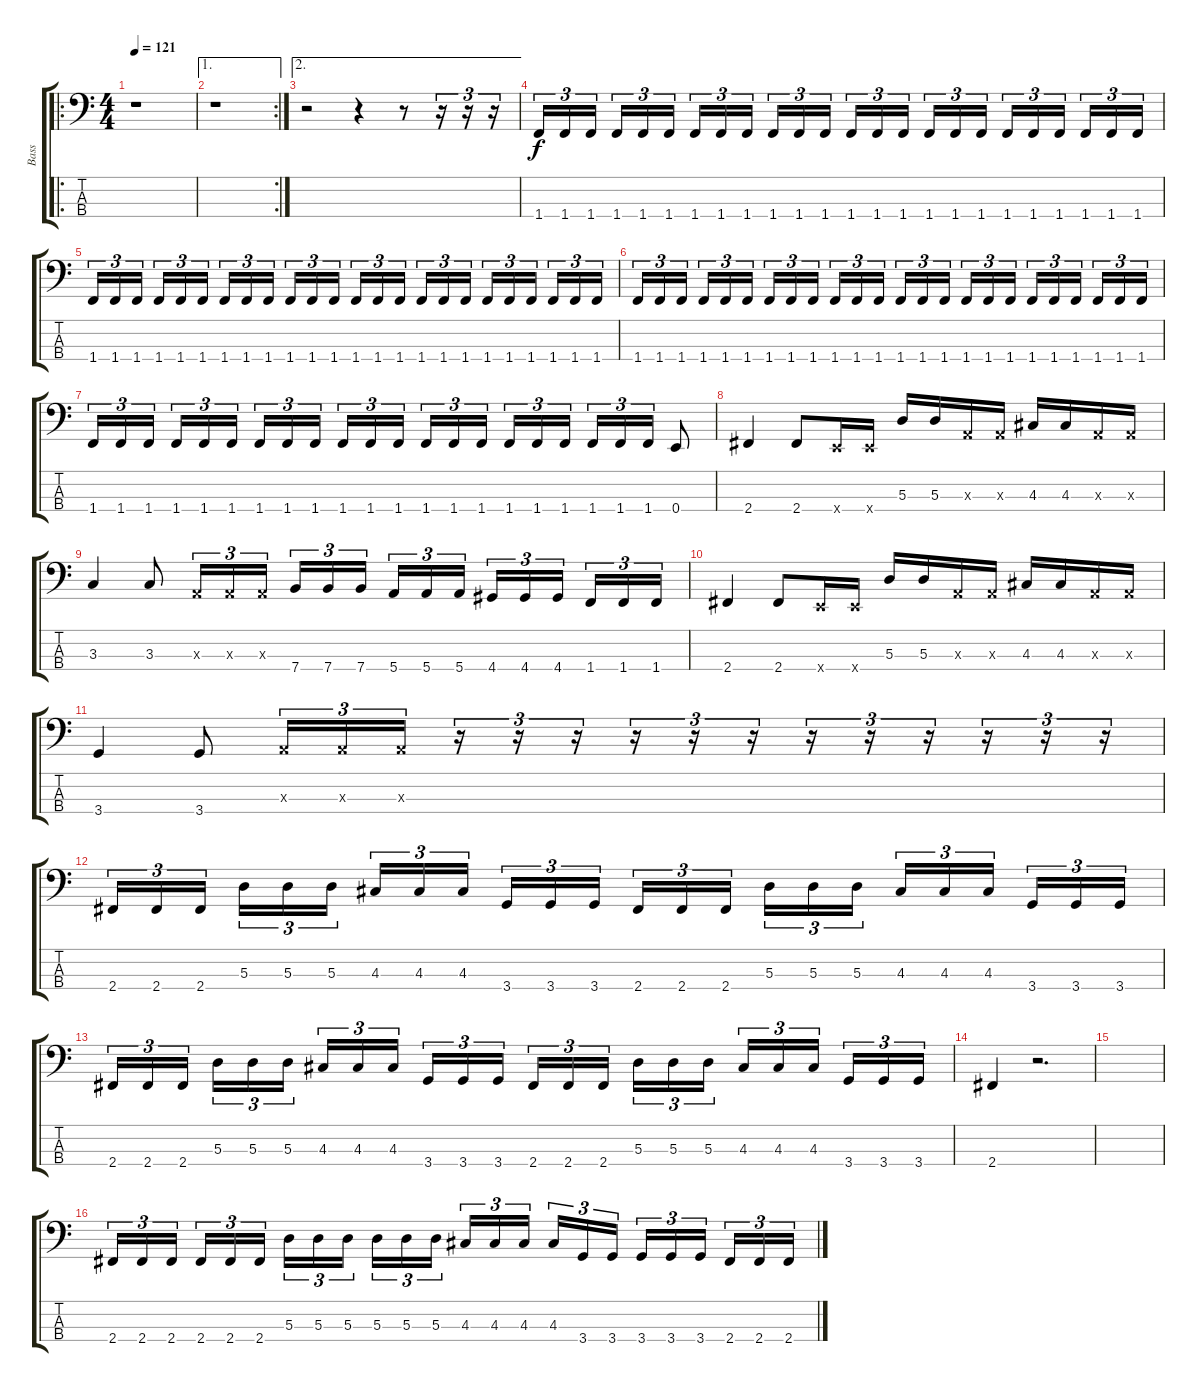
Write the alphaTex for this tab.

\track ("Bass" "Bass") {instrument electricbasspick}
\staff {score tabs}
\tuning (G2 D2 A1 E1) {hide}
\ro
\ts (4 4)
\tempo 121
\clef f4
\ks c
r.1{dy f instrument electricbasspick} |
\ae 1
\rc 2
r.1 |
\ae 2
r.2 r.4 r.8 r.16{tu (3 2)} r.16{tu (3 2)} r.16{tu (3 2)} |
1.4.16{tu (3 2)} 1.4.16{tu (3 2)} 1.4.16{tu (3 2)} 1.4.16{tu (3 2)} 1.4.16{tu (3 2)} 1.4.16{tu (3 2)} 1.4.16{tu (3 2)} 1.4.16{tu (3 2)} 1.4.16{tu (3 2)} 1.4.16{tu (3 2)} 1.4.16{tu (3 2)} 1.4.16{tu (3 2)} 1.4.16{tu (3 2)} 1.4.16{tu (3 2)} 1.4.16{tu (3 2)} 1.4.16{tu (3 2)} 1.4.16{tu (3 2)} 1.4.16{tu (3 2)} 1.4.16{tu (3 2)} 1.4.16{tu (3 2)} 1.4.16{tu (3 2)} 1.4.16{tu (3 2)} 1.4.16{tu (3 2)} 1.4.16{tu (3 2)} |
1.4.16{tu (3 2)} 1.4.16{tu (3 2)} 1.4.16{tu (3 2)} 1.4.16{tu (3 2)} 1.4.16{tu (3 2)} 1.4.16{tu (3 2)} 1.4.16{tu (3 2)} 1.4.16{tu (3 2)} 1.4.16{tu (3 2)} 1.4.16{tu (3 2)} 1.4.16{tu (3 2)} 1.4.16{tu (3 2)} 1.4.16{tu (3 2)} 1.4.16{tu (3 2)} 1.4.16{tu (3 2)} 1.4.16{tu (3 2)} 1.4.16{tu (3 2)} 1.4.16{tu (3 2)} 1.4.16{tu (3 2)} 1.4.16{tu (3 2)} 1.4.16{tu (3 2)} 1.4.16{tu (3 2)} 1.4.16{tu (3 2)} 1.4.16{tu (3 2)} |
1.4.16{tu (3 2)} 1.4.16{tu (3 2)} 1.4.16{tu (3 2)} 1.4.16{tu (3 2)} 1.4.16{tu (3 2)} 1.4.16{tu (3 2)} 1.4.16{tu (3 2)} 1.4.16{tu (3 2)} 1.4.16{tu (3 2)} 1.4.16{tu (3 2)} 1.4.16{tu (3 2)} 1.4.16{tu (3 2)} 1.4.16{tu (3 2)} 1.4.16{tu (3 2)} 1.4.16{tu (3 2)} 1.4.16{tu (3 2)} 1.4.16{tu (3 2)} 1.4.16{tu (3 2)} 1.4.16{tu (3 2)} 1.4.16{tu (3 2)} 1.4.16{tu (3 2)} 1.4.16{tu (3 2)} 1.4.16{tu (3 2)} 1.4.16{tu (3 2)} |
1.4.16{tu (3 2)} 1.4.16{tu (3 2)} 1.4.16{tu (3 2)} 1.4.16{tu (3 2)} 1.4.16{tu (3 2)} 1.4.16{tu (3 2)} 1.4.16{tu (3 2)} 1.4.16{tu (3 2)} 1.4.16{tu (3 2)} 1.4.16{tu (3 2)} 1.4.16{tu (3 2)} 1.4.16{tu (3 2)} 1.4.16{tu (3 2)} 1.4.16{tu (3 2)} 1.4.16{tu (3 2)} 1.4.16{tu (3 2)} 1.4.16{tu (3 2)} 1.4.16{tu (3 2)} 1.4.16{tu (3 2)} 1.4.16{tu (3 2)} 1.4.16{tu (3 2)} 0.4.8 |
2.4.4 2.4.8 0.4{x}.16 0.4{x}.16 5.3.16 5.3.16 0.3{x}.16 0.3{x}.16 4.3.16 4.3.16 0.3{x}.16 0.3{x}.16 |
3.3.4 3.3.8 0.3{x}.16{tu (3 2)} 0.3{x}.16{tu (3 2)} 0.3{x}.16{tu (3 2)} 7.4.16{tu (3 2)} 7.4.16{tu (3 2)} 7.4.16{tu (3 2)} 5.4.16{tu (3 2)} 5.4.16{tu (3 2)} 5.4.16{tu (3 2)} 4.4.16{tu (3 2)} 4.4.16{tu (3 2)} 4.4.16{tu (3 2)} 1.4.16{tu (3 2)} 1.4.16{tu (3 2)} 1.4.16{tu (3 2)} |
2.4.4 2.4.8 0.4{x}.16 0.4{x}.16 5.3.16 5.3.16 0.3{x}.16 0.3{x}.16 4.3.16 4.3.16 0.3{x}.16 0.3{x}.16 |
3.4.4 3.4.8 0.3{x}.16{tu (3 2)} 0.3{x}.16{tu (3 2)} 0.3{x}.16{tu (3 2)} r.16{tu (3 2)} r.16{tu (3 2)} r.16{tu (3 2)} r.16{tu (3 2)} r.16{tu (3 2)} r.16{tu (3 2)} r.16{tu (3 2)} r.16{tu (3 2)} r.16{tu (3 2)} r.16{tu (3 2)} r.16{tu (3 2)} r.16{tu (3 2)} |
2.4.16{tu (3 2)} 2.4.16{tu (3 2)} 2.4.16{tu (3 2)} 5.3.16{tu (3 2)} 5.3.16{tu (3 2)} 5.3.16{tu (3 2)} 4.3.16{tu (3 2)} 4.3.16{tu (3 2)} 4.3.16{tu (3 2)} 3.4.16{tu (3 2)} 3.4.16{tu (3 2)} 3.4.16{tu (3 2)} 2.4.16{tu (3 2)} 2.4.16{tu (3 2)} 2.4.16{tu (3 2)} 5.3.16{tu (3 2)} 5.3.16{tu (3 2)} 5.3.16{tu (3 2)} 4.3.16{tu (3 2)} 4.3.16{tu (3 2)} 4.3.16{tu (3 2)} 3.4.16{tu (3 2)} 3.4.16{tu (3 2)} 3.4.16{tu (3 2)} |
2.4.16{tu (3 2)} 2.4.16{tu (3 2)} 2.4.16{tu (3 2)} 5.3.16{tu (3 2)} 5.3.16{tu (3 2)} 5.3.16{tu (3 2)} 4.3.16{tu (3 2)} 4.3.16{tu (3 2)} 4.3.16{tu (3 2)} 3.4.16{tu (3 2)} 3.4.16{tu (3 2)} 3.4.16{tu (3 2)} 2.4.16{tu (3 2)} 2.4.16{tu (3 2)} 2.4.16{tu (3 2)} 5.3.16{tu (3 2)} 5.3.16{tu (3 2)} 5.3.16{tu (3 2)} 4.3.16{tu (3 2)} 4.3.16{tu (3 2)} 4.3.16{tu (3 2)} 3.4.16{tu (3 2)} 3.4.16{tu (3 2)} 3.4.16{tu (3 2)} |
2.4.4 r.2{d} |
|
2.4.16{tu (3 2)} 2.4.16{tu (3 2)} 2.4.16{tu (3 2)} 2.4.16{tu (3 2)} 2.4.16{tu (3 2)} 2.4.16{tu (3 2)} 5.3.16{tu (3 2)} 5.3.16{tu (3 2)} 5.3.16{tu (3 2)} 5.3.16{tu (3 2)} 5.3.16{tu (3 2)} 5.3.16{tu (3 2)} 4.3.16{tu (3 2)} 4.3.16{tu (3 2)} 4.3.16{tu (3 2)} 4.3.16{tu (3 2)} 3.4.16{tu (3 2)} 3.4.16{tu (3 2)} 3.4.16{tu (3 2)} 3.4.16{tu (3 2)} 3.4.16{tu (3 2)} 2.4.16{tu (3 2)} 2.4.16{tu (3 2)} 2.4.16{tu (3 2)}
